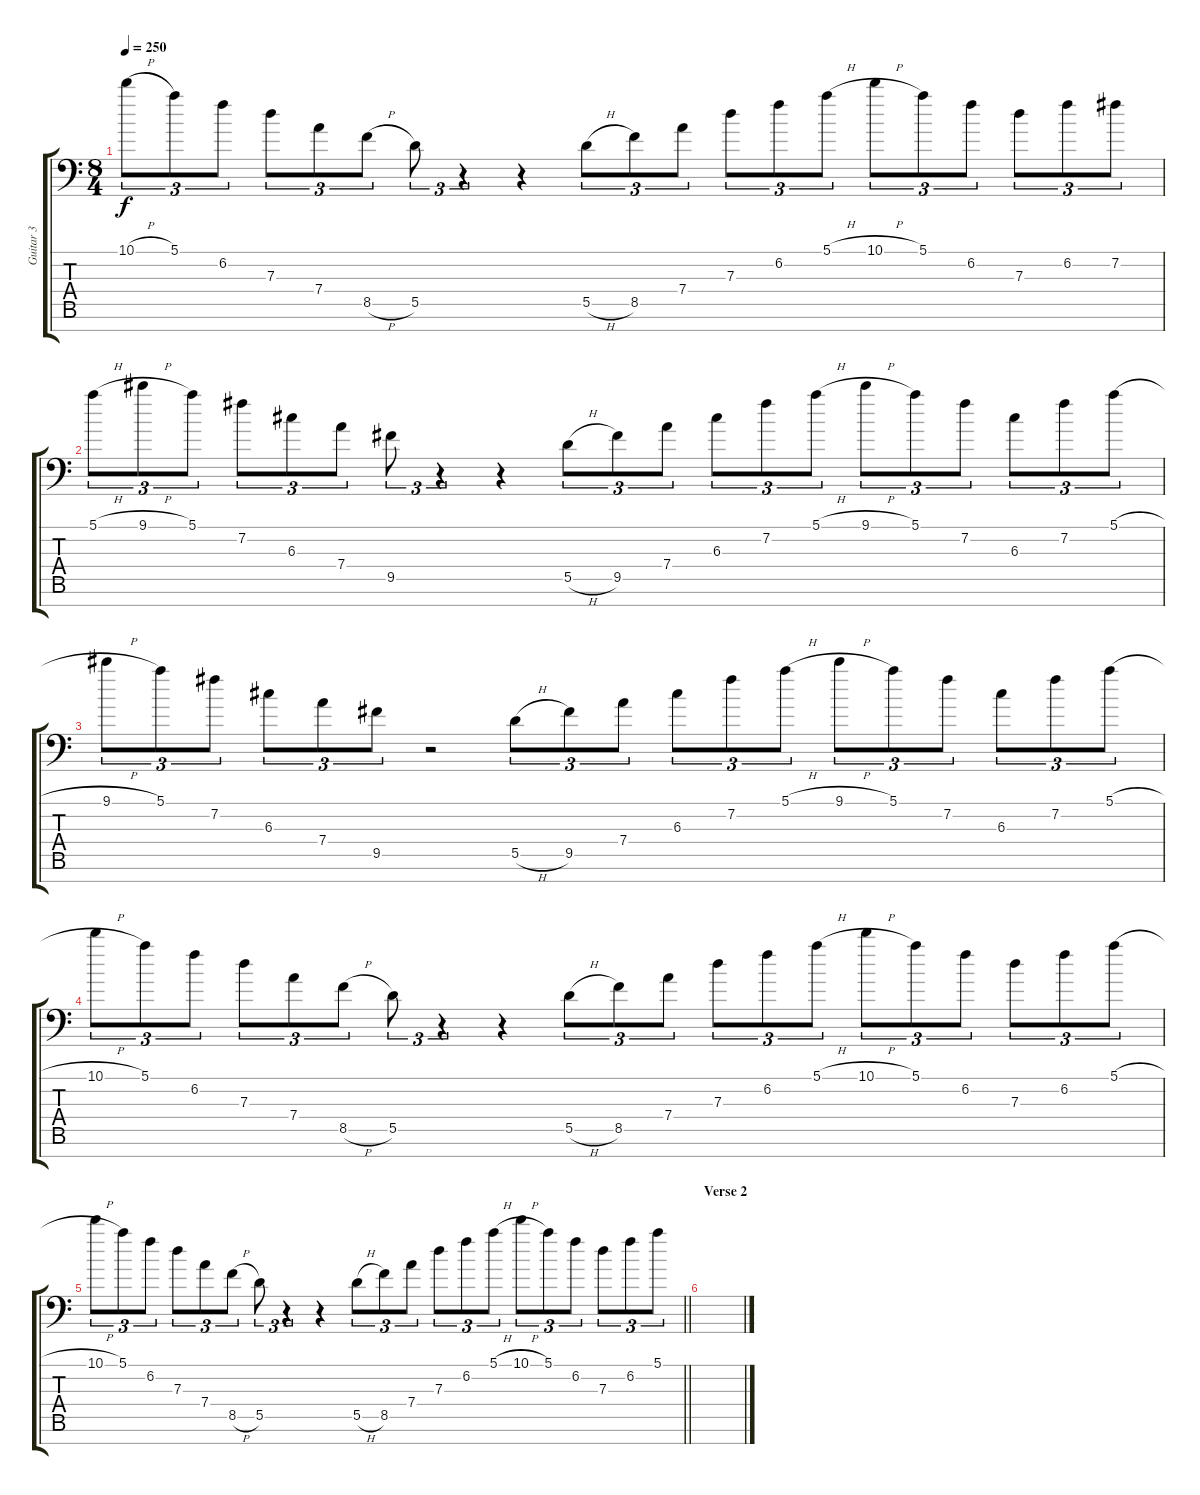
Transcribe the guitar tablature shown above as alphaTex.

\track ("Guitar 3" "Guitar 3") {instrument distortionguitar}
\staff {score tabs}
\tuning (E4 B3 G3 D3 A2 E2 A1) {hide}
\ts (8 4)
\tempo 250
\clef f4
\ks c
10.1{h}.8{tu (3 2) dy f} 5.1.8{tu (3 2)} 6.2.8{tu (3 2)} 7.3.8{tu (3 2)} 7.4.8{tu (3 2)} 8.5{h}.8{tu (3 2)} 5.5.8{tu (3 2)} r.4{tu (3 2)} r.4 5.5{h}.8{tu (3 2)} 8.5.8{tu (3 2)} 7.4.8{tu (3 2)} 7.3.8{tu (3 2)} 6.2.8{tu (3 2)} 5.1{h}.8{tu (3 2)} 10.1{h}.8{tu (3 2)} 5.1.8{tu (3 2)} 6.2.8{tu (3 2)} 7.3.8{tu (3 2)} 6.2.8{tu (3 2)} 7.2.8{tu (3 2)} |
5.1{h}.8{tu (3 2)} 9.1{h}.8{tu (3 2)} 5.1.8{tu (3 2)} 7.2.8{tu (3 2)} 6.3.8{tu (3 2)} 7.4.8{tu (3 2)} 9.5.8{tu (3 2)} r.4{tu (3 2)} r.4 5.5{h}.8{tu (3 2)} 9.5.8{tu (3 2)} 7.4.8{tu (3 2)} 6.3.8{tu (3 2)} 7.2.8{tu (3 2)} 5.1{h}.8{tu (3 2)} 9.1{h}.8{tu (3 2)} 5.1.8{tu (3 2)} 7.2.8{tu (3 2)} 6.3.8{tu (3 2)} 7.2.8{tu (3 2)} 5.1{h}.8{tu (3 2)} |
9.1{h}.8{tu (3 2)} 5.1.8{tu (3 2)} 7.2.8{tu (3 2)} 6.3.8{tu (3 2)} 7.4.8{tu (3 2)} 9.5.8{tu (3 2)} r.2 5.5{h}.8{tu (3 2)} 9.5.8{tu (3 2)} 7.4.8{tu (3 2)} 6.3.8{tu (3 2)} 7.2.8{tu (3 2)} 5.1{h}.8{tu (3 2)} 9.1{h}.8{tu (3 2)} 5.1.8{tu (3 2)} 7.2.8{tu (3 2)} 6.3.8{tu (3 2)} 7.2.8{tu (3 2)} 5.1{h}.8{tu (3 2)} |
10.1{h}.8{tu (3 2)} 5.1.8{tu (3 2)} 6.2.8{tu (3 2)} 7.3.8{tu (3 2)} 7.4.8{tu (3 2)} 8.5{h}.8{tu (3 2)} 5.5.8{tu (3 2)} r.4{tu (3 2)} r.4 5.5{h}.8{tu (3 2)} 8.5.8{tu (3 2)} 7.4.8{tu (3 2)} 7.3.8{tu (3 2)} 6.2.8{tu (3 2)} 5.1{h}.8{tu (3 2)} 10.1{h}.8{tu (3 2)} 5.1.8{tu (3 2)} 6.2.8{tu (3 2)} 7.3.8{tu (3 2)} 6.2.8{tu (3 2)} 5.1{h}.8{tu (3 2)} |
\barLineRight lightlight
10.1{h}.8{tu (3 2)} 5.1.8{tu (3 2)} 6.2.8{tu (3 2)} 7.3.8{tu (3 2)} 7.4.8{tu (3 2)} 8.5{h}.8{tu (3 2)} 5.5.8{tu (3 2)} r.4{tu (3 2)} r.4 5.5{h}.8{tu (3 2)} 8.5.8{tu (3 2)} 7.4.8{tu (3 2)} 7.3.8{tu (3 2)} 6.2.8{tu (3 2)} 5.1{h}.8{tu (3 2)} 10.1{h}.8{tu (3 2)} 5.1.8{tu (3 2)} 6.2.8{tu (3 2)} 7.3.8{tu (3 2)} 6.2.8{tu (3 2)} 5.1.8{tu (3 2)} |
\section ("" "Verse 2")
